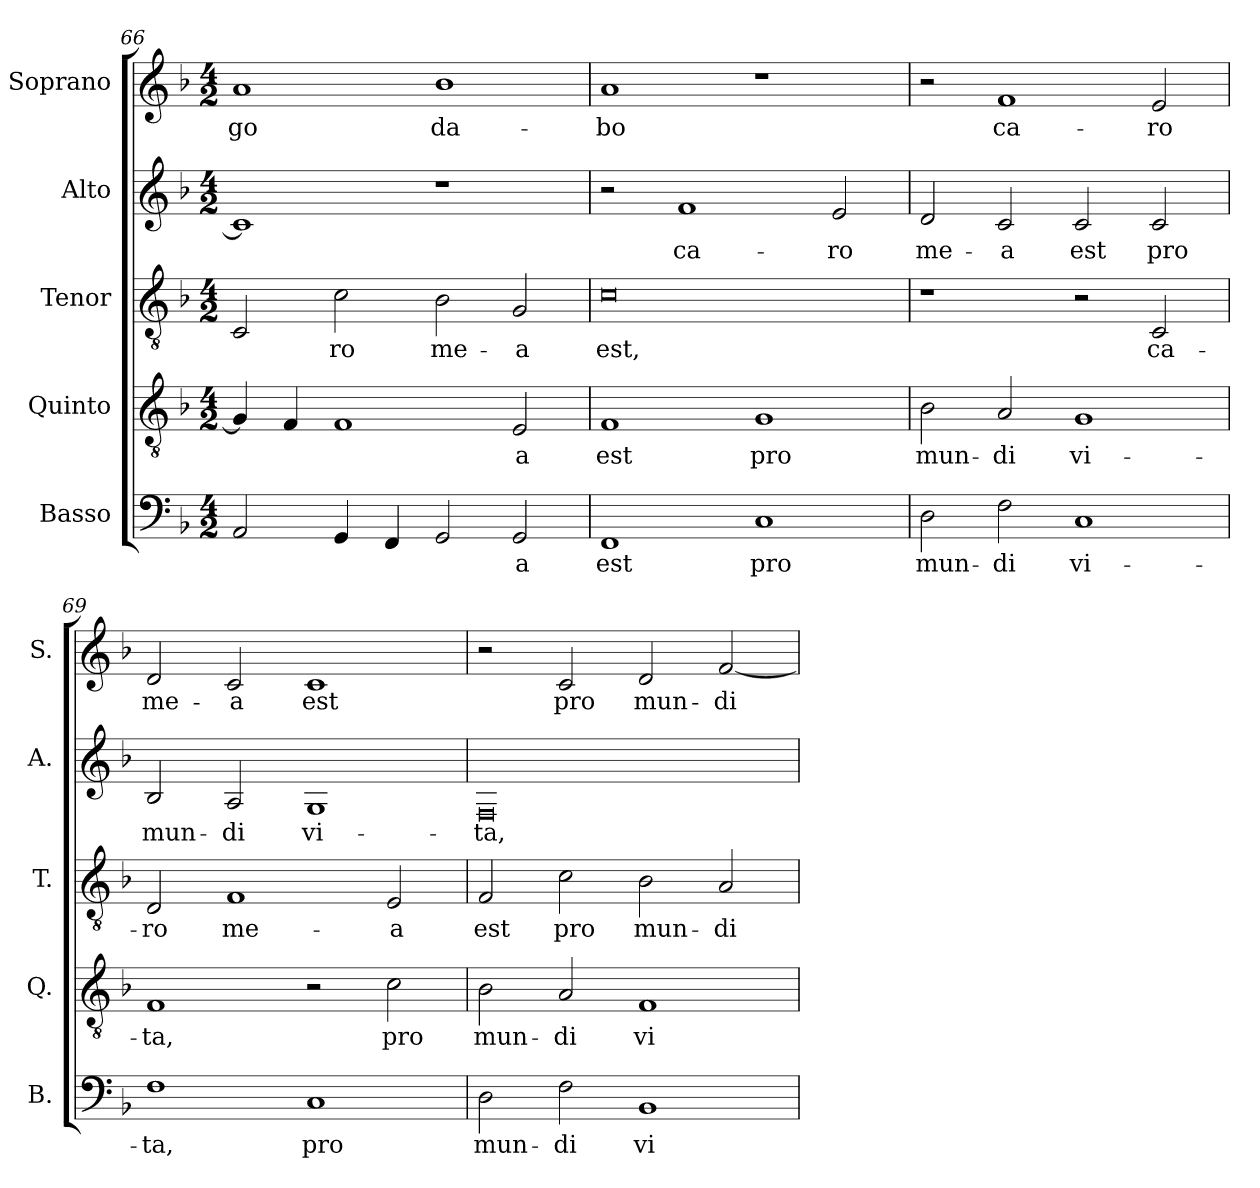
**kern	**text	**kern	**text	**kern	**text	**kern	**text	**kern	**text
*part5	*part5	*part4	*part4	*part3	*part3	*part2	*part2	*part1	*part1
*staff5	*staff5	*staff4	*staff4	*staff3	*staff3	*staff2	*staff2	*staff1	*staff1
*I"Basso	*	*I"Quinto	*	*I"Tenor	*	*I"Alto	*	*I"Soprano	*
*I'B.	*	*I'Q.	*	*I'T.	*	*I'A.	*	*I'S.	*
*clefF4	*	*clefGv2	*	*clefGv2	*	*clefG2	*	*clefG2	*
*	*	*ITrd7c12	*	*ITrd7c12	*	*	*	*	*
*k[b-]	*	*k[b-]	*	*k[b-]	*	*k[b-]	*	*k[b-]	*
*F:	*	*F:	*	*F:	*	*F:	*	*F:	*
*M4/2	*	*M4/2	*	*M4/2	*	*M4/2	*	*M4/2	*
=66	=66	=66	=66	=66	=66	=66	=66	=66	=66
!	!	!	!	!	!	!	!	!	!LO:LY:b:color=#000000
2AAi/	.	4GGi/]	.	2CCi/	.	1ci]	.	1ai	-go
.	.	4FFi/	.	.	.	.	.	.	.
!	!	!	!	!	!LO:LY:b:color=#000000	!	!	!	!
4GGi/	.	1FFi	.	2Ci\	-ro	.	.	.	.
4FFi/	.	.	.	.	.	.	.	.	.
!	!	!	!	!	!LO:LY:b:color=#000000	!	!	!	!
!	!	!	!	!	!	!	!	!	!LO:LY:b:color=#000000
2GGi/	.	.	.	2BB-i\	me-	1r	.	1b-i	da-
!	!LO:LY:b:color=#000000	!	!	!	!	!	!	!	!
!	!	!	!LO:LY:b:color=#000000	!	!	!	!	!	!
!	!	!	!	!	!LO:LY:b:color=#000000	!	!	!	!
2GGi/	-a	2EEi/	-a	2GGi/	-a	.	.	.	.
=67	=67	=67	=67	=67	=67	=67	=67	=67	=67
!	!LO:LY:b:color=#000000	!	!	!	!	!	!	!	!
!	!	!	!LO:LY:b:color=#000000	!	!	!	!	!	!
!	!	!	!	!	!LO:LY:b:color=#000000	!	!	!	!
!	!	!	!	!	!	!	!	!	!LO:LY:b:color=#000000
1FFi	est	1FFi	est	0Ci	est,	2r	.	1ai	-bo
!	!	!	!	!	!	!	!LO:LY:b:color=#000000	!	!
.	.	.	.	.	.	1fi	ca-	.	.
!	!LO:LY:b:color=#000000	!	!	!	!	!	!	!	!
!	!	!	!LO:LY:b:color=#000000	!	!	!	!	!	!
1Ci	pro	1GGi	pro	.	.	.	.	1r	.
!	!	!	!	!	!	!	!LO:LY:b:color=#000000	!	!
.	.	.	.	.	.	2ei/	-ro	.	.
=68	=68	=68	=68	=68	=68	=68	=68	=68	=68
!	!LO:LY:b:color=#000000	!	!	!	!	!	!	!	!
!	!	!	!LO:LY:b:color=#000000	!	!	!	!	!	!
!	!	!	!	!	!	!	!LO:LY:b:color=#000000	!	!
2Di\	mun-	2BB-i\	mun-	1r	.	2di/	me-	2r	.
!	!LO:LY:b:color=#000000	!	!	!	!	!	!	!	!
!	!	!	!LO:LY:b:color=#000000	!	!	!	!	!	!
!	!	!	!	!	!	!	!LO:LY:b:color=#000000	!	!
!	!	!	!	!	!	!	!	!	!LO:LY:b:color=#000000
2Fi\	-di	2AAi/	-di	.	.	2ci/	-a	1fi	ca-
!	!LO:LY:b:color=#000000	!	!	!	!	!	!	!	!
!	!	!	!LO:LY:b:color=#000000	!	!	!	!	!	!
!	!	!	!	!	!	!	!LO:LY:b:color=#000000	!	!
1Ci	vi-	1GGi	vi-	2r	.	2ci/	est	.	.
!	!	!	!	!	!LO:LY:b:color=#000000	!	!	!	!
!	!	!	!	!	!	!	!LO:LY:b:color=#000000	!	!
!	!	!	!	!	!	!	!	!	!LO:LY:b:color=#000000
.	.	.	.	2CCi/	ca-	2ci/	pro	2ei/	-ro
=69	=69	=69	=69	=69	=69	=69	=69	=69	=69
!	!LO:LY:b:color=#000000	!	!	!	!	!	!	!	!
!	!	!	!LO:LY:b:color=#000000	!	!	!	!	!	!
!	!	!	!	!	!LO:LY:b:color=#000000	!	!	!	!
!	!	!	!	!	!	!	!LO:LY:b:color=#000000	!	!
!	!	!	!	!	!	!	!	!	!LO:LY:b:color=#000000
1Fi	-ta,	1FFi	-ta,	2DDi/	-ro	2B-i/	mun-	2di/	me-
!	!	!	!	!	!LO:LY:b:color=#000000	!	!	!	!
!	!	!	!	!	!	!	!LO:LY:b:color=#000000	!	!
!	!	!	!	!	!	!	!	!	!LO:LY:b:color=#000000
.	.	.	.	1FFi	me-	2Ai/	-di	2ci/	-a
!	!LO:LY:b:color=#000000	!	!	!	!	!	!	!	!
!	!	!	!	!	!	!	!LO:LY:b:color=#000000	!	!
!	!	!	!	!	!	!	!	!	!LO:LY:b:color=#000000
1Ci	pro	2r	.	.	.	1Gi	vi-	1ci	est
!	!	!	!LO:LY:b:color=#000000	!	!	!	!	!	!
!	!	!	!	!	!LO:LY:b:color=#000000	!	!	!	!
.	.	2Ci\	pro	2EEi/	-a	.	.	.	.
!!LO:PB:g=z
=70	=70	=70	=70	=70	=70	=70	=70	=70	=70
!	!LO:LY:b:color=#000000	!	!	!	!	!	!	!	!
!	!	!	!LO:LY:b:color=#000000	!	!	!	!	!	!
!	!	!	!	!	!LO:LY:b:color=#000000	!	!	!	!
!	!	!	!	!	!	!	!LO:LY:b:color=#000000	!	!
2Di\	mun-	2BB-i\	mun-	2FFi/	est	0Fi	-ta,	2r	.
!	!LO:LY:b:color=#000000	!	!	!	!	!	!	!	!
!	!	!	!LO:LY:b:color=#000000	!	!	!	!	!	!
!	!	!	!	!	!LO:LY:b:color=#000000	!	!	!	!
!	!	!	!	!	!	!	!	!	!LO:LY:b:color=#000000
2Fi\	-di	2AAi/	-di	2Ci\	pro	.	.	2ci/	pro
!	!LO:LY:b:color=#000000	!	!	!	!	!	!	!	!
!	!	!	!LO:LY:b:color=#000000	!	!	!	!	!	!
!	!	!	!	!	!LO:LY:b:color=#000000	!	!	!	!
!	!	!	!	!	!	!	!	!	!LO:LY:b:color=#000000
1BB-i	vi-	1FFi	vi-	2BB-i\	mun-	.	.	2di/	mun-
!	!	!	!	!	!LO:LY:b:color=#000000	!	!	!	!
!	!	!	!	!	!	!	!	!	!LO:LY:b:color=#000000
.	.	.	.	2AAi/	-di	.	.	[2fi/	-di
=	=	=	=	=	=	=	=	=	=
*-	*-	*-	*-	*-	*-	*-	*-	*-	*-
